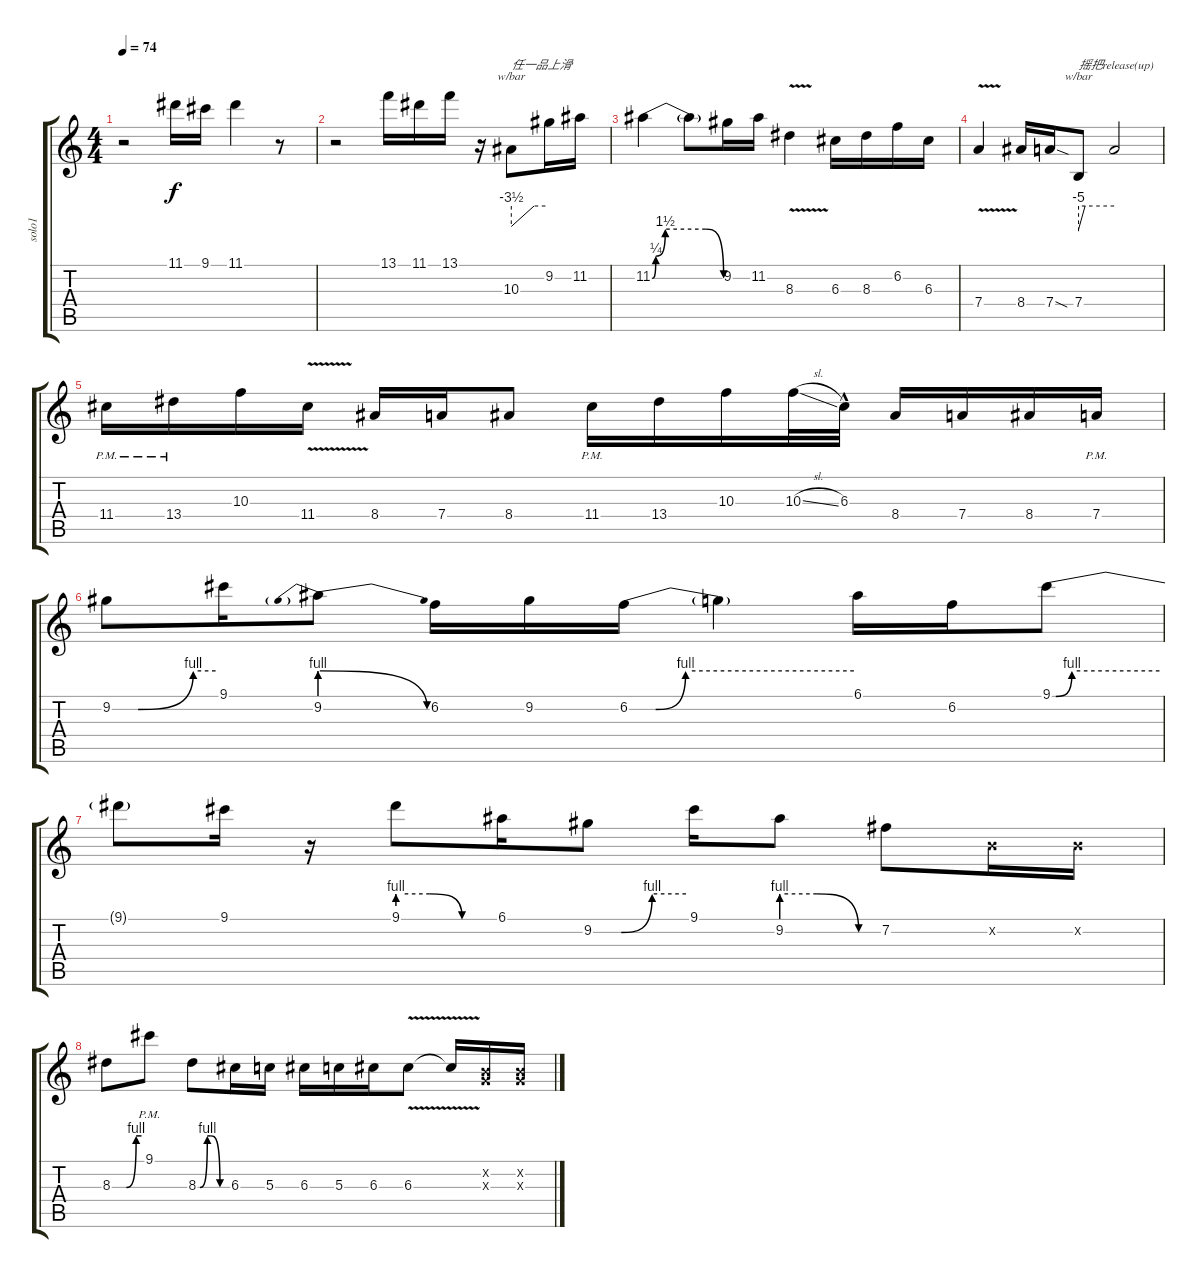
\track ("solo1" "solo1") {instrument distortionguitar}
\staff {score tabs}
\tuning (E4 B3 G3 D3 A2 E2) {hide}
\ts (4 4)
\tempo 74
\clef g2
\ks c
r.2{dy f} 11.1.16 9.1.16 11.1.4 r.8 |
r.2 13.1.16 11.1.16 13.1.16 r.16 10.3.8{tbe (custom default 0 -14 40 0 60 0) txt "任一品上滑" balance 7} 9.2.16 11.2.16 |
11.2{be (custom 0 0 3 1 11 6 45 6 60 0)}.4 11.2{t}.8 9.2.16 11.2.16 8.3{v}.4 6.3.16 8.3.16 6.2.16 6.3.16 |
7.4{v}.4 8.4.16 7.4{sod}.16 7.4.8{tbe (custom default 0 -20 11 0 60 0) txt "摇把release(up)"} 7.4{t}.2 |
11.4{pm}.16 13.4{pm}.16 10.3.16 11.4{v}.16 8.4.16 7.4.16 8.4.8 11.4{pm}.16 13.4.16 10.3.16 10.3{sl}.32 6.3{hac}.32 8.4.16 7.4.16 8.4.16 7.4{pm}.16 |
9.2{be (custom 0 0 15 0 47 4 60 4)}.8 9.1.16 9.2{be (prebendrelease 0 4 60 0)}.8 6.2.16 9.2.16 6.2{be (custom 0 0 7 0 15 4 60 4)}.16 6.2{t}.4 6.1.16 6.2.16 9.1{be (custom 0 0 2 0 11 4 60 4)}.8 |
9.1{t}.8 9.1.16 r.16 9.1{be (custom 0 4 20 4 40 0 60 0)}.8 6.1.16 9.2{be (custom 0 0 18 0 38 4 60 4)}.8 9.1.16 9.2{be (custom 0 4 22 4 48 0 60 0)}.8 7.2.8 0.2{x}.16 0.2{x}.16 |
8.3{be (custom 0 0 29 0 49 4 60 4)}.8 9.1{pm}.8 8.3{be (custom 0 0 4 0 19 4 26 4 45 0 60 0)}.8 6.3.16 5.3.16 6.3.16 5.3.16 6.3.16 6.3{v}.8 6.3{t}.16 (0.2{x} 0.3{x}).16 (0.2{x} 0.3{x}).16
